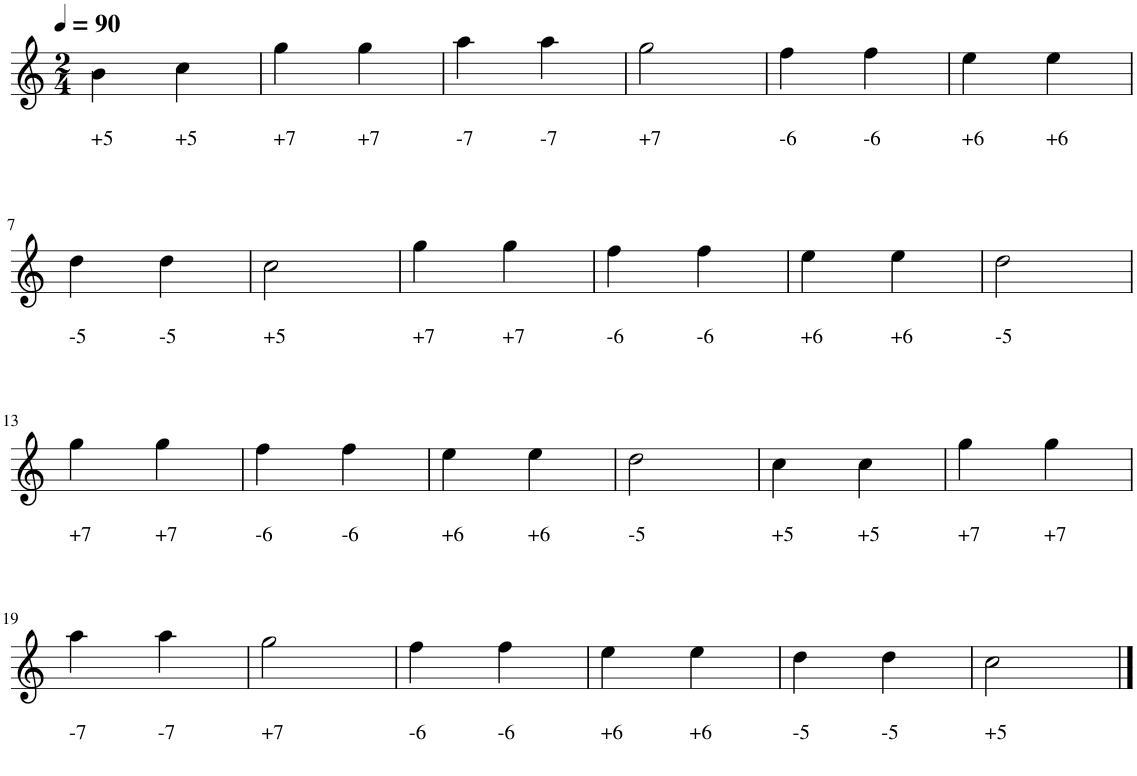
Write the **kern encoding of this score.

**kern
*part1
*staff1
*I"口琴
*clefG2
*k[]
*M2/4
*MM90
=1
!LO:TX:b:t=+5
4cc\
!LO:TX:b:t=+5
4cc\
=2
!LO:TX:b:t=+7
4gg\
!LO:TX:b:t=+7
4gg\
=3
!LO:TX:b:t=-7
4aa\
!LO:TX:b:t=-7
4aa\
=4
!LO:TX:b:t=+7
2gg\
=5
!LO:TX:b:t=-6
4ff\
!LO:TX:b:t=-6
4ff\
=6
!LO:TX:b:t=+6
4ee\
!LO:TX:b:t=+6
4ee\
!!LO:LB:g=z
=7
!LO:TX:b:t=-5
4dd\
!LO:TX:b:t=-5
4dd\
=8
!LO:TX:b:t=+5
2cc\
=9
!LO:TX:b:t=+7
4gg\
!LO:TX:b:t=+7
4gg\
=10
!LO:TX:b:t=-6
4ff\
!LO:TX:b:t=-6
4ff\
=11
!LO:TX:b:t=+6
4ee\
!LO:TX:b:t=+6
4ee\
=12
!LO:TX:b:t=-5
2dd\
!!LO:LB:g=z
=13
!LO:TX:b:t=+7
4gg\
!LO:TX:b:t=+7
4gg\
=14
!LO:TX:b:t=-6
4ff\
!LO:TX:b:t=-6
4ff\
=15
!LO:TX:b:t=+6
4ee\
!LO:TX:b:t=+6
4ee\
=16
!LO:TX:b:t=-5
2dd\
=17
!LO:TX:b:t=+5
4cc\
!LO:TX:b:t=+5
4cc\
=18
!LO:TX:b:t=+7
4gg\
!LO:TX:b:t=+7
4gg\
!!LO:LB:g=z
=19
!LO:TX:b:t=-7
4aa\
!LO:TX:b:t=-7
4aa\
=20
!LO:TX:b:t=+7
2gg\
=21
!LO:TX:b:t=-6
4ff\
!LO:TX:b:t=-6
4ff\
=22
!LO:TX:b:t=+6
4ee\
!LO:TX:b:t=+6
4ee\
=23
!LO:TX:b:t=-5
4dd\
!LO:TX:b:t=-5
4dd\
=24
!LO:TX:b:t=+5
2cc\
==
*-
